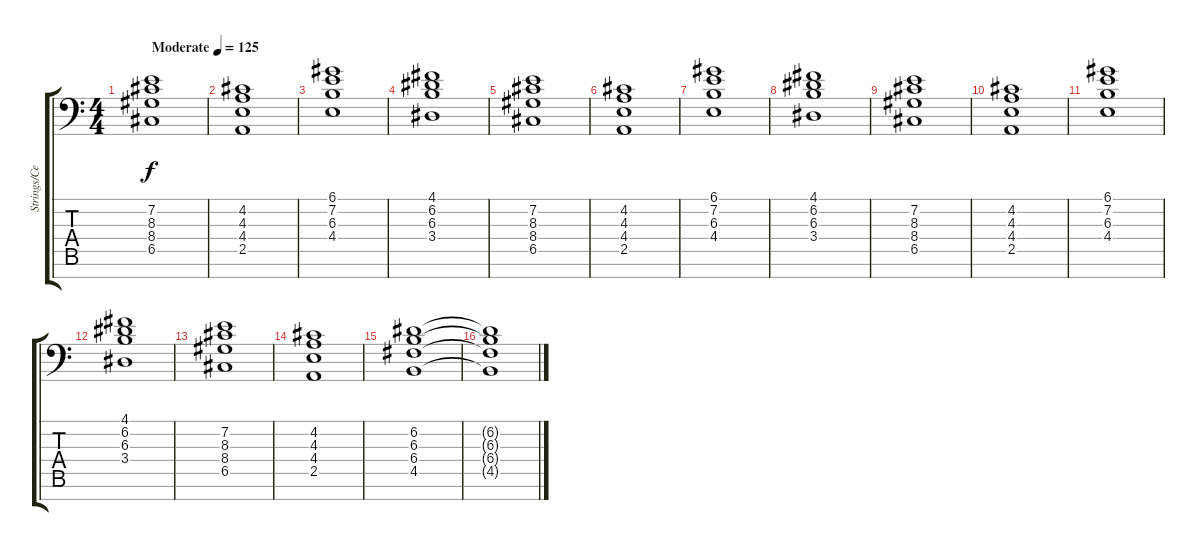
\track ("Strings/Cello" "Strings/Ce") {instrument stringensemble1}
\staff {score tabs}
\tuning (D4 A3 F3 C3 G2 D2 G1) {hide}
\ts (4 4)
\tempo (125 "Moderate")
\clef f4
\ks c
(7.2 8.3 8.4 6.5).1{dy f instrument stringensemble1} |
(4.2 4.3 4.4 2.5).1 |
(6.1 7.2 6.3 4.4).1 |
(4.1 6.2 6.3 3.4).1 |
(7.2 8.3 8.4 6.5).1 |
(4.2 4.3 4.4 2.5).1 |
(6.1 7.2 6.3 4.4).1 |
(4.1 6.2 6.3 3.4).1 |
(7.2 8.3 8.4 6.5).1 |
(4.2 4.3 4.4 2.5).1 |
(6.1 7.2 6.3 4.4).1 |
(4.1 6.2 6.3 3.4).1 |
(7.2 8.3 8.4 6.5).1 |
(4.2 4.3 4.4 2.5).1 |
(6.2 6.3 6.4 4.5).1 |
(6.2{t} 6.3{t} 6.4{t} 4.5{t}).1
